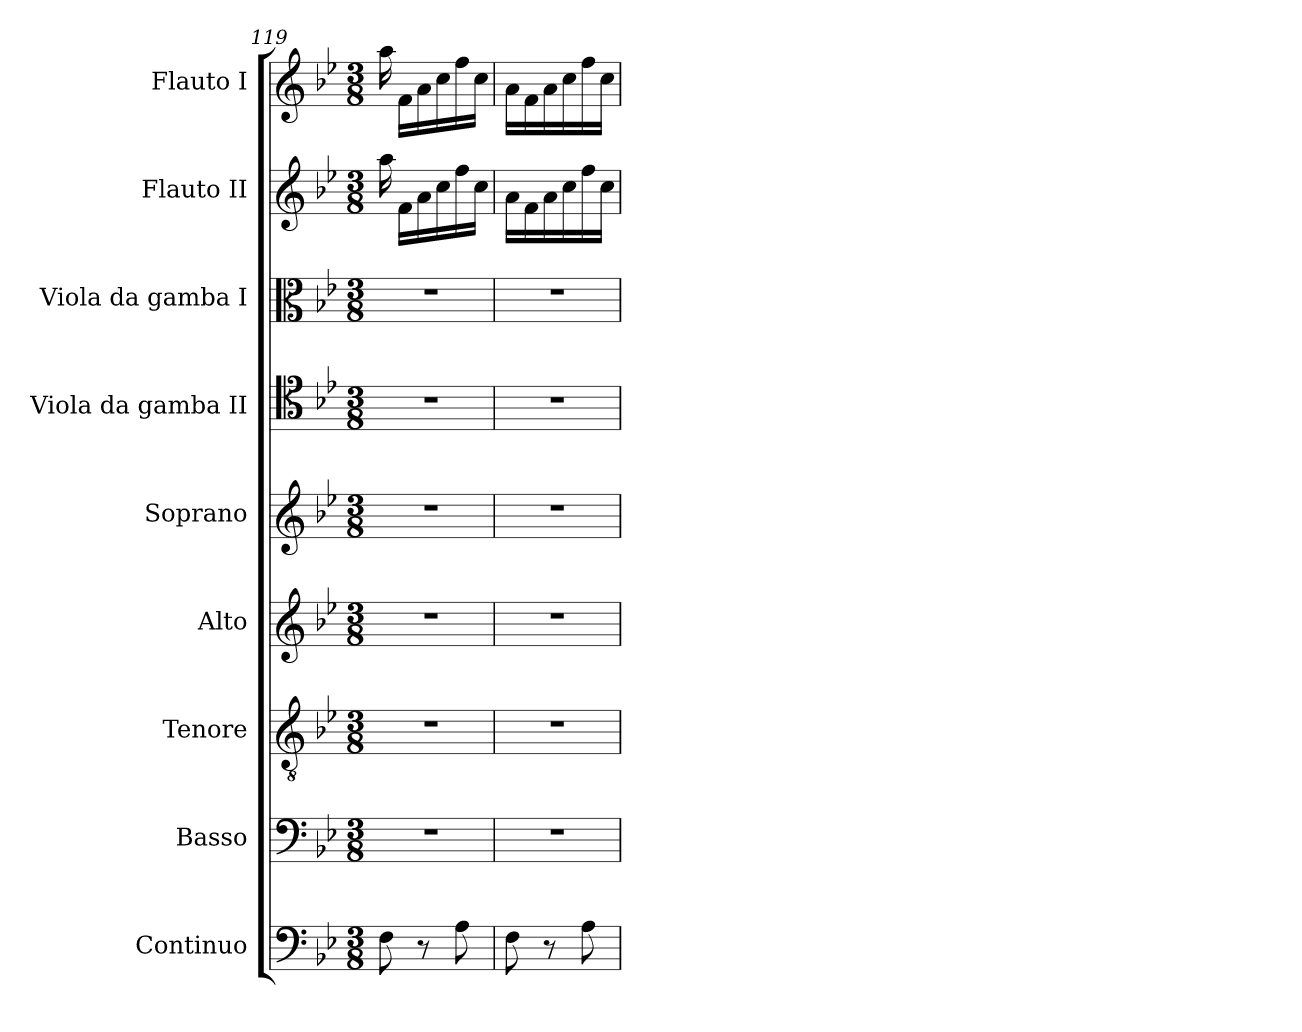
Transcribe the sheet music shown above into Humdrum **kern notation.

**kern	**kern	**kern	**kern	**kern	**kern	**kern	**kern	**kern
*part9	*part8	*part7	*part6	*part5	*part4	*part3	*part2	*part1
*staff9	*staff8	*staff7	*staff6	*staff5	*staff4	*staff3	*staff2	*staff1
*I"Continuo	*I"Basso	*I"Tenore	*I"Alto	*I"Soprano	*I"Viola da gamba II	*I"Viola da gamba I	*I"Flauto II	*I"Flauto I
*clefF4	*clefF4	*clefGv2	*clefG2	*clefG2	*clefC4	*clefC3	*clefG2	*clefG2
*	*	*ITrd7c12	*	*	*	*	*	*
*k[b-e-]	*k[b-e-]	*k[b-e-]	*k[b-e-]	*k[b-e-]	*k[b-e-]	*k[b-e-]	*k[b-e-]	*k[b-e-]
*B-:	*B-:	*B-:	*B-:	*B-:	*B-:	*B-:	*B-:	*B-:
*M3/8	*M3/8	*M3/8	*M3/8	*M3/8	*M3/8	*M3/8	*M3/8	*M3/8
=119	=119	=119	=119	=119	=119	=119	=119	=119
!	!LO:N:vis=1	!LO:N:vis=1	!LO:N:vis=1	!LO:N:vis=1	!LO:N:vis=1	!LO:N:vis=1	!	!
8Fi\	4.r	4.r	4.r	4.r	4.r	4.r	16aai\	16aai\
.	.	.	.	.	.	.	16fi\LL	16fi\LL
8r	.	.	.	.	.	.	16ai\	16ai\
.	.	.	.	.	.	.	16cci\	16cci\
8Ai\	.	.	.	.	.	.	16ffi\	16ffi\
.	.	.	.	.	.	.	16cci\JJ	16cci\JJ
=120	=120	=120	=120	=120	=120	=120	=120	=120
!	!LO:N:vis=1	!LO:N:vis=1	!LO:N:vis=1	!LO:N:vis=1	!LO:N:vis=1	!LO:N:vis=1	!	!
8Fi\	4.r	4.r	4.r	4.r	4.r	4.r	16ai\LL	16ai\LL
.	.	.	.	.	.	.	16fi\	16fi\
8r	.	.	.	.	.	.	16ai\	16ai\
.	.	.	.	.	.	.	16cci\	16cci\
8Ai\	.	.	.	.	.	.	16ffi\	16ffi\
.	.	.	.	.	.	.	16cci\JJ	16cci\JJ
=	=	=	=	=	=	=	=	=
*-	*-	*-	*-	*-	*-	*-	*-	*-
